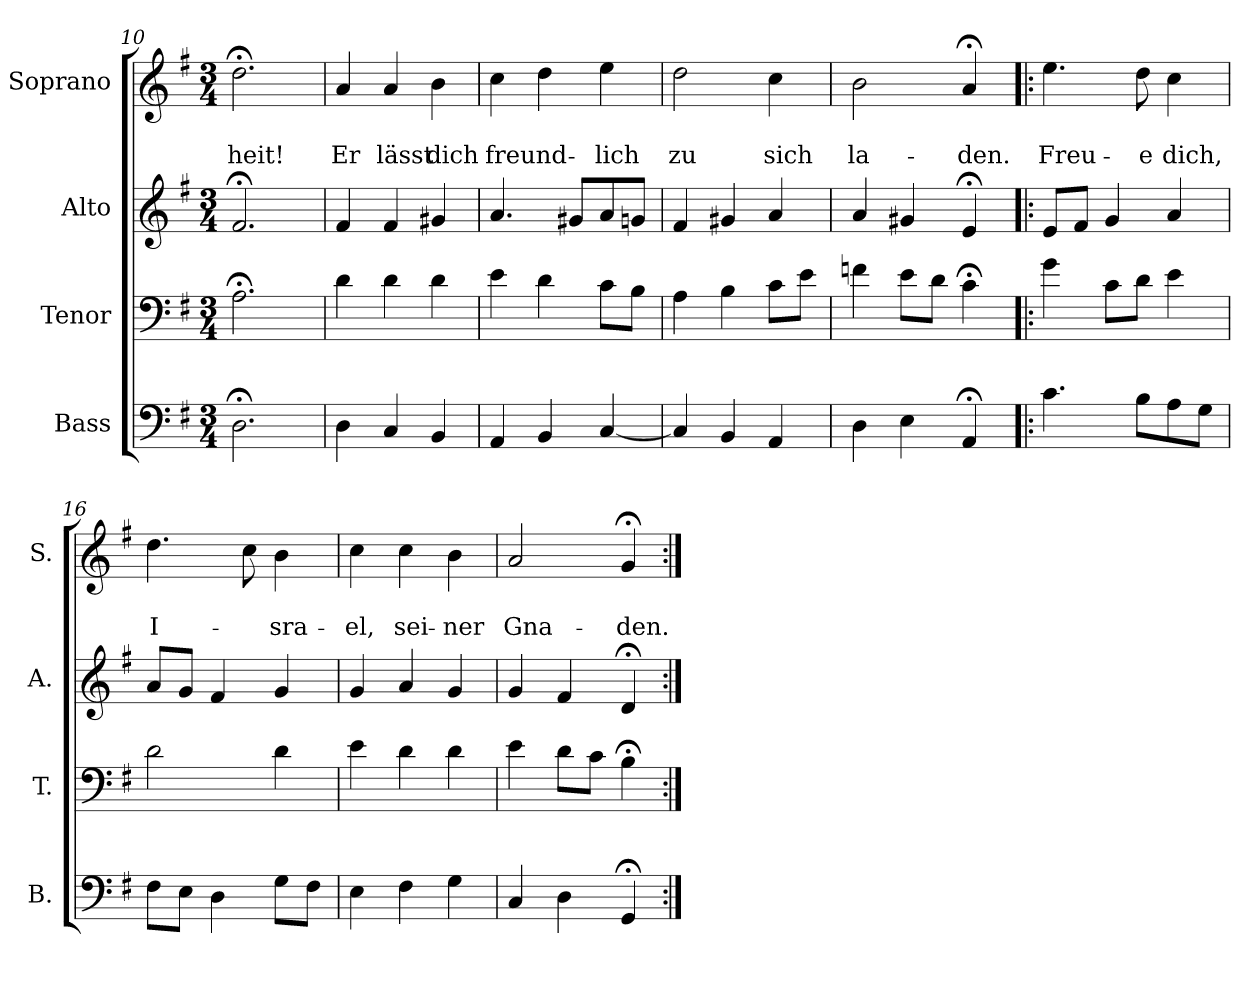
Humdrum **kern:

**kern	**kern	**kern	**kern	**text	**text
*part4	*part3	*part2	*part1	*part1	*part1
*staff4	*staff3	*staff2	*staff1	*staff1	*staff1
*I"Bass	*I"Tenor	*I"Alto	*I"Soprano	*	*
*I'B.	*I'T.	*I'A.	*I'S.	*	*
*clefF4	*clefF4	*clefG2	*clefG2	*	*
*k[f#]	*k[f#]	*k[f#]	*k[f#]	*	*
*G:	*G:	*G:	*G:	*	*
*M3/4	*M3/4	*M3/4	*M3/4	*	*
=10	=10	=10	=10	=10	=10
2.D;<\	2.A;<\	2.f#;</	2.dd;<\	.	-heit!
=11	=11	=11	=11	=11	=11
4D\	4d\	4f#/	4a/	.	Er
4C/	4d\	4f#/	4a/	.	lässt
4BB/	4d\	4g#X/	4b\	.	dich
=12	=12	=12	=12	=12	=12
4AA/	4e\	4.a/	4cc\	.	freund-
4BB/	4d\	.	4dd\	.	.
.	.	8g#X/L	.	.	.
[4C/	8c\L	8a/	4ee\	.	-lich
.	8B\J	8gn/J	.	.	.
=13	=13	=13	=13	=13	=13
4C/]	4A\	4f#/	2dd\	.	zu
4BB/	4B\	4g#X/	.	.	.
4AA/	8c\L	4a/	4cc\	.	sich
.	8e\J	.	.	.	.
=14	=14	=14	=14	=14	=14
4D\	4fn\	4a/	2b\	.	la-
4E\	8e\L	4g#X/	.	.	.
.	8d\J	.	.	.	.
4AA;</	4c;<\	4e;</	4a;</	.	-den.
!!LO:PB:g=z
=15!|:	=15!|:	=15!|:	=15!|:	=15!|:	=15!|:
4.c\	4g\	8e/L	4.ee\	.	Freu-
.	.	8f#/J	.	.	.
.	8c\L	4g/	.	.	.
8B\L	8d\J	.	8dd\	.	-e
8A\	4e\	4a/	4cc\	.	dich,
8G\J	.	.	.	.	.
=16	=16	=16	=16	=16	=16
8F#\L	2d\	8a/L	4.dd\	.	I-
8E\J	.	8g/J	.	.	.
4D\	.	4f#/	.	.	.
.	.	.	8cc\	.	.
8G\L	4d\	4g/	4b\	.	-sra-
8F#\J	.	.	.	.	.
=17	=17	=17	=17	=17	=17
4E\	4e\	4g/	4cc\	.	-el,
4F#\	4d\	4a/	4cc\	.	sei-
4G\	4d\	4g/	4b\	.	-ner
=18	=18	=18	=18	=18	=18
4C/	4e\	4g/	2a/	.	Gna-
4D\	8d\L	4f#/	.	.	.
.	8c\J	.	.	.	.
4GG;</	4B;<\	4d;</	4g;</	.	-den.
=:|!	=:|!	=:|!	=:|!	=:|!	=:|!
*-	*-	*-	*-	*-	*-
